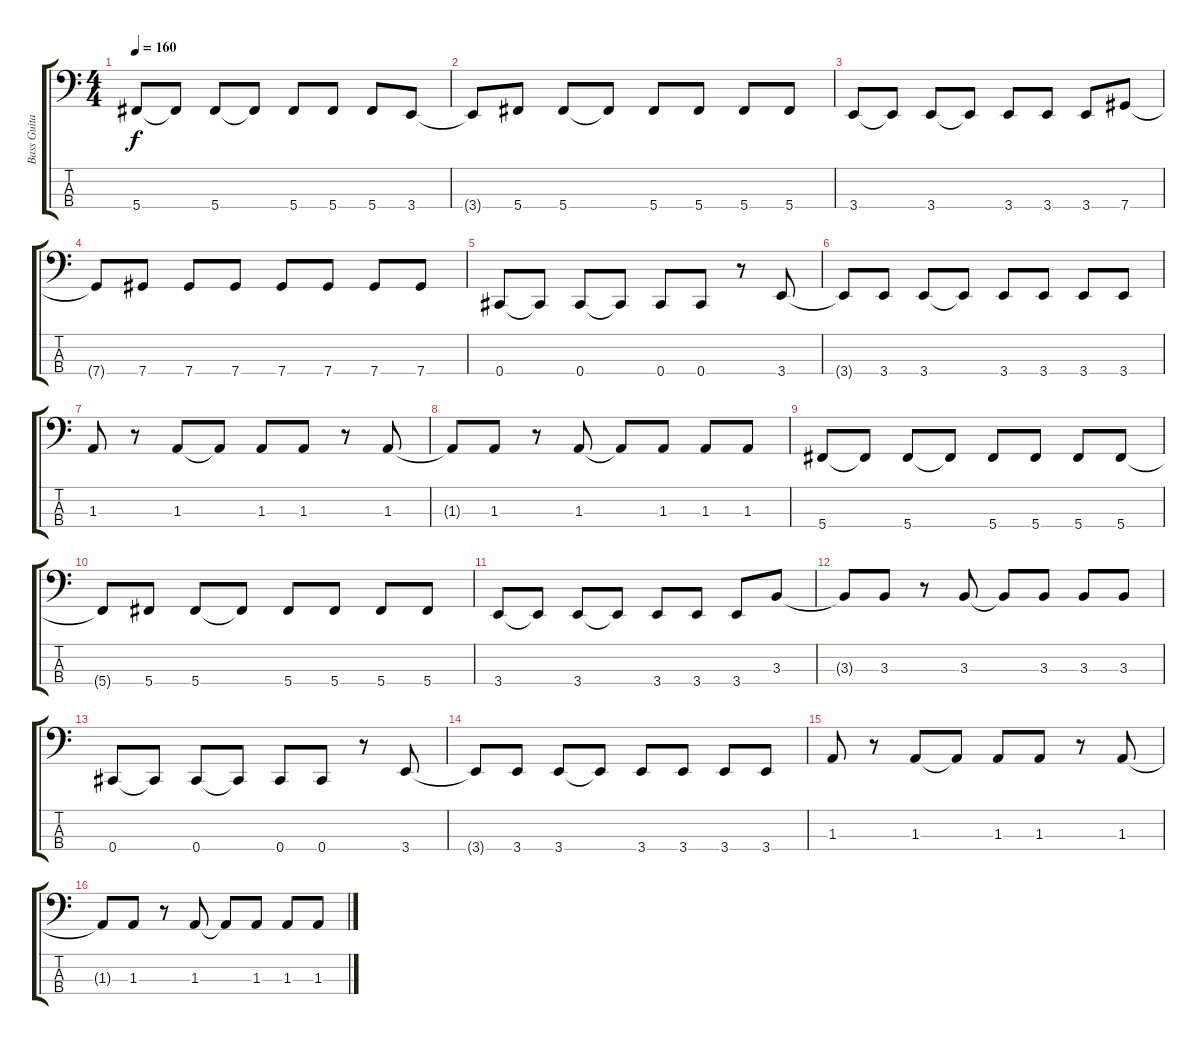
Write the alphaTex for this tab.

\track ("Bass Guitar" "Bass Guita") {instrument electricbassfinger}
\staff {score tabs}
\tuning (Gb2 Db2 Ab1 Db1) {hide}
\ts (4 4)
\tempo 160
\clef f4
\ks c
5.4.8{dy f} 5.4{t}.8 5.4.8 5.4{t}.8 5.4.8 5.4.8 5.4.8 3.4.8 |
3.4{t}.8 5.4.8 5.4.8 5.4{t}.8 5.4.8 5.4.8 5.4.8 5.4.8 |
3.4.8 3.4{t}.8 3.4.8 3.4{t}.8 3.4.8 3.4.8 3.4.8 7.4.8 |
7.4{t}.8 7.4.8 7.4.8 7.4.8 7.4.8 7.4.8 7.4.8 7.4.8 |
0.4.8 0.4{t}.8 0.4.8 0.4{t}.8 0.4.8 0.4.8 r.8 3.4.8 |
3.4{t}.8 3.4.8 3.4.8 3.4{t}.8 3.4.8 3.4.8 3.4.8 3.4.8 |
1.3.8 r.8 1.3.8 1.3{t}.8 1.3.8 1.3.8 r.8 1.3.8 |
1.3{t}.8 1.3.8 r.8 1.3.8 1.3{t}.8 1.3.8 1.3.8 1.3.8 |
5.4.8 5.4{t}.8 5.4.8 5.4{t}.8 5.4.8 5.4.8 5.4.8 5.4.8 |
5.4{t}.8 5.4.8 5.4.8 5.4{t}.8 5.4.8 5.4.8 5.4.8 5.4.8 |
3.4.8 3.4{t}.8 3.4.8 3.4{t}.8 3.4.8 3.4.8 3.4.8 3.3.8 |
3.3{t}.8 3.3.8 r.8 3.3.8 3.3{t}.8 3.3.8 3.3.8 3.3.8 |
0.4.8 0.4{t}.8 0.4.8 0.4{t}.8 0.4.8 0.4.8 r.8 3.4.8 |
3.4{t}.8 3.4.8 3.4.8 3.4{t}.8 3.4.8 3.4.8 3.4.8 3.4.8 |
1.3.8 r.8 1.3.8 1.3{t}.8 1.3.8 1.3.8 r.8 1.3.8 |
1.3{t}.8 1.3.8 r.8 1.3.8 1.3{t}.8 1.3.8 1.3.8 1.3.8
